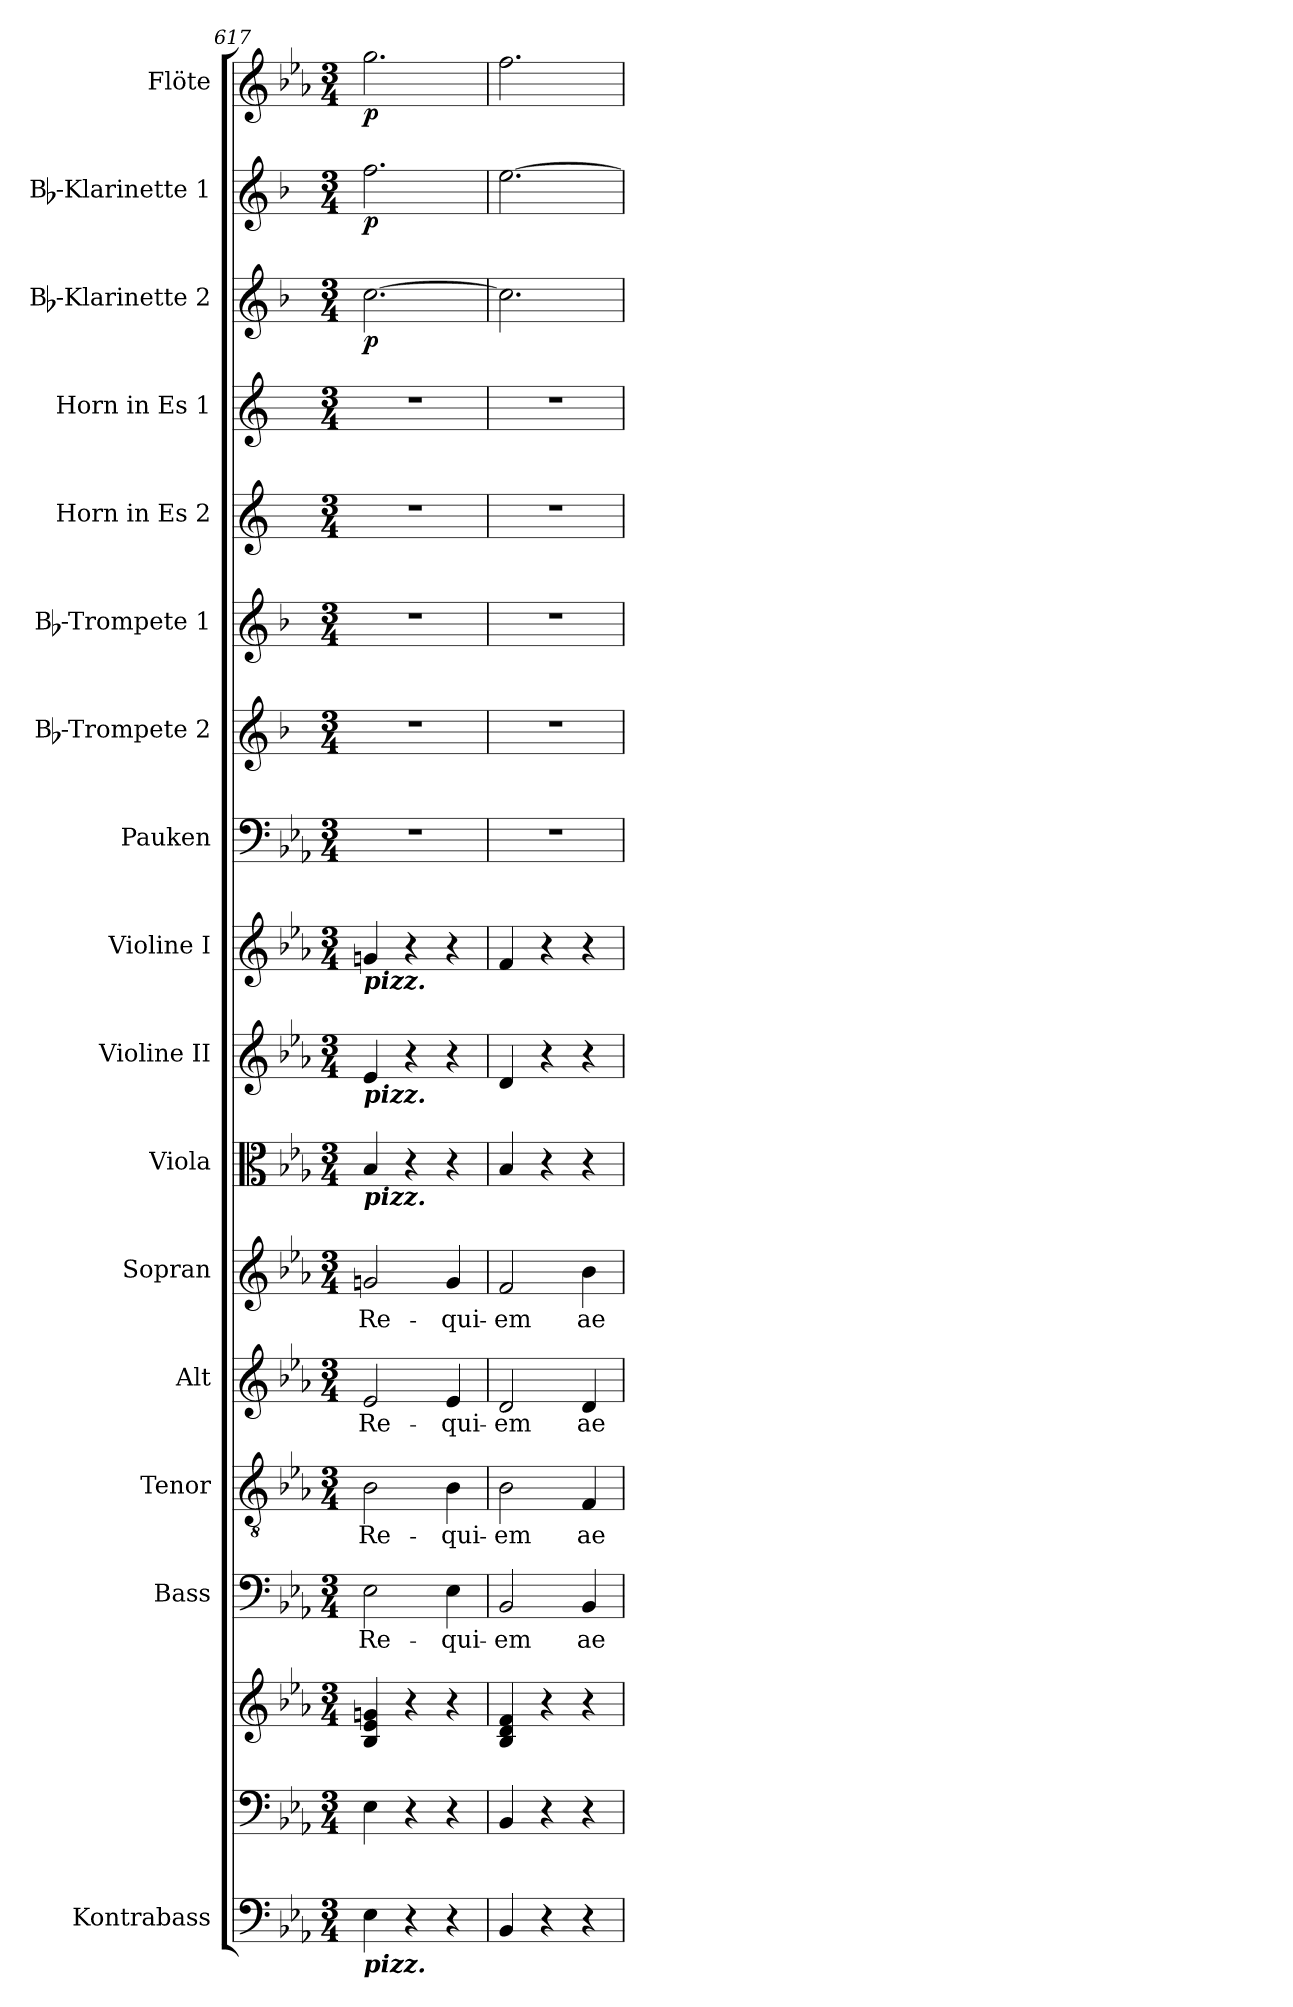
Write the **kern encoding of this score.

**kern	**kern	**kern	**kern	**text	**kern	**text	**kern	**text	**kern	**text	**kern	**kern	**kern	**kern	**kern	**kern	**kern	**kern	**kern	**dynam	**kern	**dynam	**kern	**dynam
*part17	*part16	*part16	*part15	*part15	*part14	*part14	*part13	*part13	*part12	*part12	*part11	*part10	*part9	*part8	*part7	*part6	*part5	*part4	*part3	*part3	*part2	*part2	*part1	*part1
*staff18	*staff17	*staff16	*staff15	*staff15	*staff14	*staff14	*staff13	*staff13	*staff12	*staff12	*staff11	*staff10	*staff9	*staff8	*staff7	*staff6	*staff5	*staff4	*staff3	*staff3	*staff2	*staff2	*staff1	*staff1
*I"Kontrabass	*	*	*I"Bass	*	*I"Tenor	*	*I"Alt	*	*I"Sopran	*	*I"Viola	*I"Violine II	*I"Violine I	*I"Pauken	*I"Bb-Trompete 2	*I"Bb-Trompete 1	*I"Horn in Es 2	*I"Horn in Es 1	*I"Bb-Klarinette 2	*	*I"Bb-Klarinette 1	*	*I"Flöte	*
*I'Kb.	*	*	*I'B.	*	*I'T.	*	*I'A.	*	*I'S.	*	*I'Vla.	*I'Vl. II	*I'Vl. I	*I'Pk.	*I'Bb Trp. 2	*I'Bb Trp. 1	*	*	*I'Bb Kl. 2	*	*I'Bb Kl. 1	*	*I'Fl.	*
*clefF4	*clefF4	*clefG2	*clefF4	*	*clefGv2	*	*clefG2	*	*clefG2	*	*clefC3	*clefG2	*clefG2	*clefF4	*clefG2	*clefG2	*clefG2	*clefG2	*clefG2	*	*clefG2	*	*clefG2	*
*ITrd7c12	*	*	*	*	*	*	*	*	*	*	*	*	*	*	*ITrd1c2	*ITrd1c2	*ITrd5c9	*ITrd5c9	*ITrd1c2	*	*ITrd1c2	*	*	*
*k[b-e-a-]	*k[b-e-a-]	*k[b-e-a-]	*k[b-e-a-]	*	*k[b-e-a-]	*	*k[b-e-a-]	*	*k[b-e-a-]	*	*k[b-e-a-]	*k[b-e-a-]	*k[b-e-a-]	*k[b-e-a-]	*k[b-e-a-]	*k[b-e-a-]	*k[b-e-a-]	*k[b-e-a-]	*k[b-e-a-]	*	*k[b-e-a-]	*	*k[b-e-a-]	*
*E-:	*E-:	*E-:	*E-:	*	*E-:	*	*E-:	*	*E-:	*	*E-:	*E-:	*E-:	*E-:	*E-:	*E-:	*E-:	*E-:	*E-:	*	*E-:	*	*E-:	*
*M3/4	*M3/4	*M3/4	*M3/4	*	*M3/4	*	*M3/4	*	*M3/4	*	*M3/4	*M3/4	*M3/4	*M3/4	*M3/4	*M3/4	*M3/4	*M3/4	*M3/4	*	*M3/4	*	*M3/4	*
=617	=617	=617	=617	=617	=617	=617	=617	=617	=617	=617	=617	=617	=617	=617	=617	=617	=617	=617	=617	=617	=617	=617	=617	=617
!	!	!	!	!	!	!	!	!	!	!	!	!	!LO:TX:b:Bi:t=pizz.	!	!	!	!	!	!	!	!	!	!	!
!	!	!	!	!	!	!	!	!	!	!	!	!LO:TX:b:Bi:t=pizz.	!	!	!	!	!	!	!	!	!	!	!	!
!	!	!	!	!	!	!	!	!	!	!	!LO:TX:b:Bi:t=pizz.	!	!	!	!	!	!	!	!	!	!	!	!	!
!LO:TX:b:Bi:t=pizz.	!	!	!	!	!	!	!	!	!	!	!	!	!	!	!	!	!	!	!	!	!	!	!	!
!	!	!	!	!LO:LY:b	!	!LO:LY:b	!	!LO:LY:b	!	!LO:LY:b	!	!	!	!	!	!	!	!	!	!LO:DY:b	!	!LO:DY:b	!	!LO:DY:b
4EE-\	4E-\	4B-/ 4e-/ 4gn/	2E-\	Re-	2B-\	Re-	2e-/	Re-	2gn/	Re-	4B-/	4e-/	4gn/	2.r	2.r	2.r	2.r	2.r	[2.b-\	p	2.ee-\	p	2.gg\	p
4r	4r	4r	.	.	.	.	.	.	.	.	4r	4r	4r	.	.	.	.	.	.	.	.	.	.	.
!	!	!	!	!LO:LY:b	!	!LO:LY:b	!	!LO:LY:b	!	!LO:LY:b	!	!	!	!	!	!	!	!	!	!	!	!	!	!
4r	4r	4r	4E-\	-qui-	4B-\	-qui-	4e-/	-qui-	4g/	-qui-	4r	4r	4r	.	.	.	.	.	.	.	.	.	.	.
=618	=618	=618	=618	=618	=618	=618	=618	=618	=618	=618	=618	=618	=618	=618	=618	=618	=618	=618	=618	=618	=618	=618	=618	=618
!	!	!	!	!LO:LY:b	!	!LO:LY:b	!	!LO:LY:b	!	!LO:LY:b	!	!	!	!	!	!	!	!	!	!	!	!	!	!
4BBB-/	4BB-/	4B-/ 4d/ 4f/	2BB-/	-em	2B-\	-em	2d/	-em	2f/	-em	4B-/	4d/	4f/	2.r	2.r	2.r	2.r	2.r	2.b-\]	.	[2.dd\	.	2.ff\	.
4r	4r	4r	.	.	.	.	.	.	.	.	4r	4r	4r	.	.	.	.	.	.	.	.	.	.	.
!	!	!	!	!LO:LY:b	!	!LO:LY:b	!	!LO:LY:b	!	!LO:LY:b	!	!	!	!	!	!	!	!	!	!	!	!	!	!
4r	4r	4r	4BB-/	ae-	4F/	ae-	4d/	ae-	4b-\	ae-	4r	4r	4r	.	.	.	.	.	.	.	.	.	.	.
=	=	=	=	=	=	=	=	=	=	=	=	=	=	=	=	=	=	=	=	=	=	=	=	=
*-	*-	*-	*-	*-	*-	*-	*-	*-	*-	*-	*-	*-	*-	*-	*-	*-	*-	*-	*-	*-	*-	*-	*-	*-
